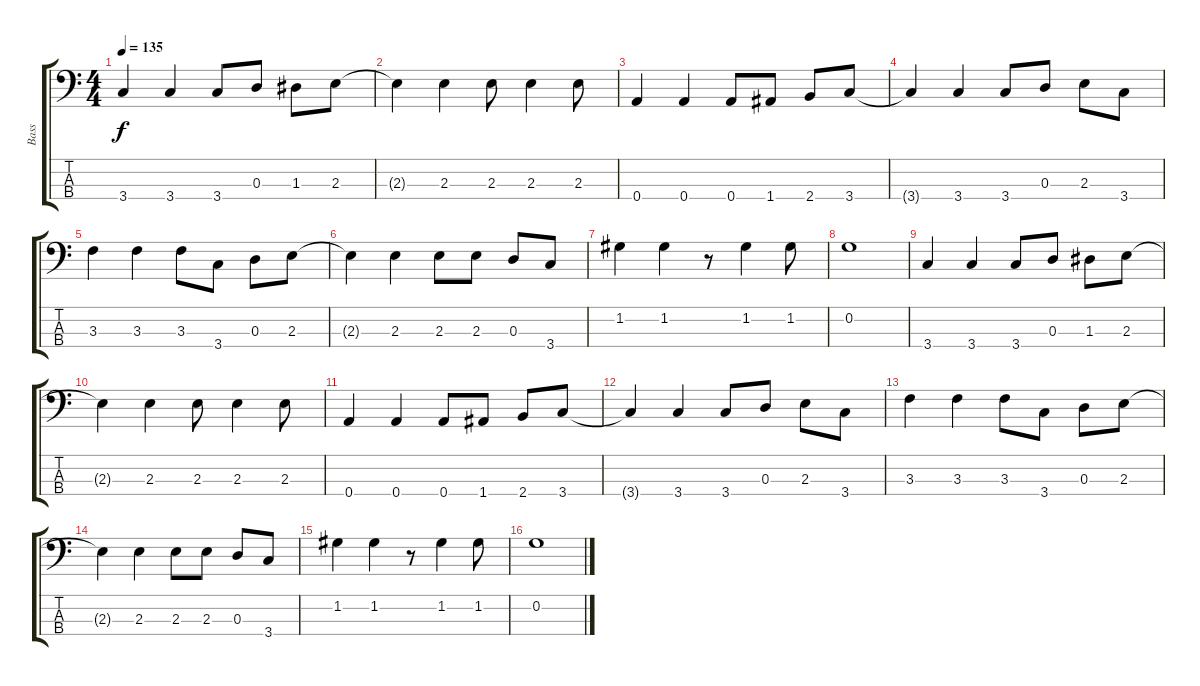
\track ("Bass" "Bass") {instrument electricbassfinger}
\staff {score tabs}
\tuning (C-1 G2 D2 A1) {hide}
\ts (4 4)
\tempo 135
\clef f4
\ks c
3.4.4{dy f} 3.4.4 3.4.8 0.3.8 1.3.8 2.3.8 |
2.3{t}.4 2.3.4 2.3.8 2.3.4 2.3.8 |
0.4.4 0.4.4 0.4.8 1.4.8 2.4.8 3.4.8 |
3.4{t}.4 3.4.4 3.4.8 0.3.8 2.3.8 3.4.8 |
3.3.4 3.3.4 3.3.8 3.4.8 0.3.8 2.3.8 |
2.3{t}.4 2.3.4 2.3.8 2.3.8 0.3.8 3.4.8 |
1.2.4 1.2.4 r.8 1.2.4 1.2.8 |
0.2.1 |
3.4.4 3.4.4 3.4.8 0.3.8 1.3.8 2.3.8 |
2.3{t}.4 2.3.4 2.3.8 2.3.4 2.3.8 |
0.4.4 0.4.4 0.4.8 1.4.8 2.4.8 3.4.8 |
3.4{t}.4 3.4.4 3.4.8 0.3.8 2.3.8 3.4.8 |
3.3.4 3.3.4 3.3.8 3.4.8 0.3.8 2.3.8 |
2.3{t}.4 2.3.4 2.3.8 2.3.8 0.3.8 3.4.8 |
1.2.4 1.2.4 r.8 1.2.4 1.2.8 |
0.2.1
